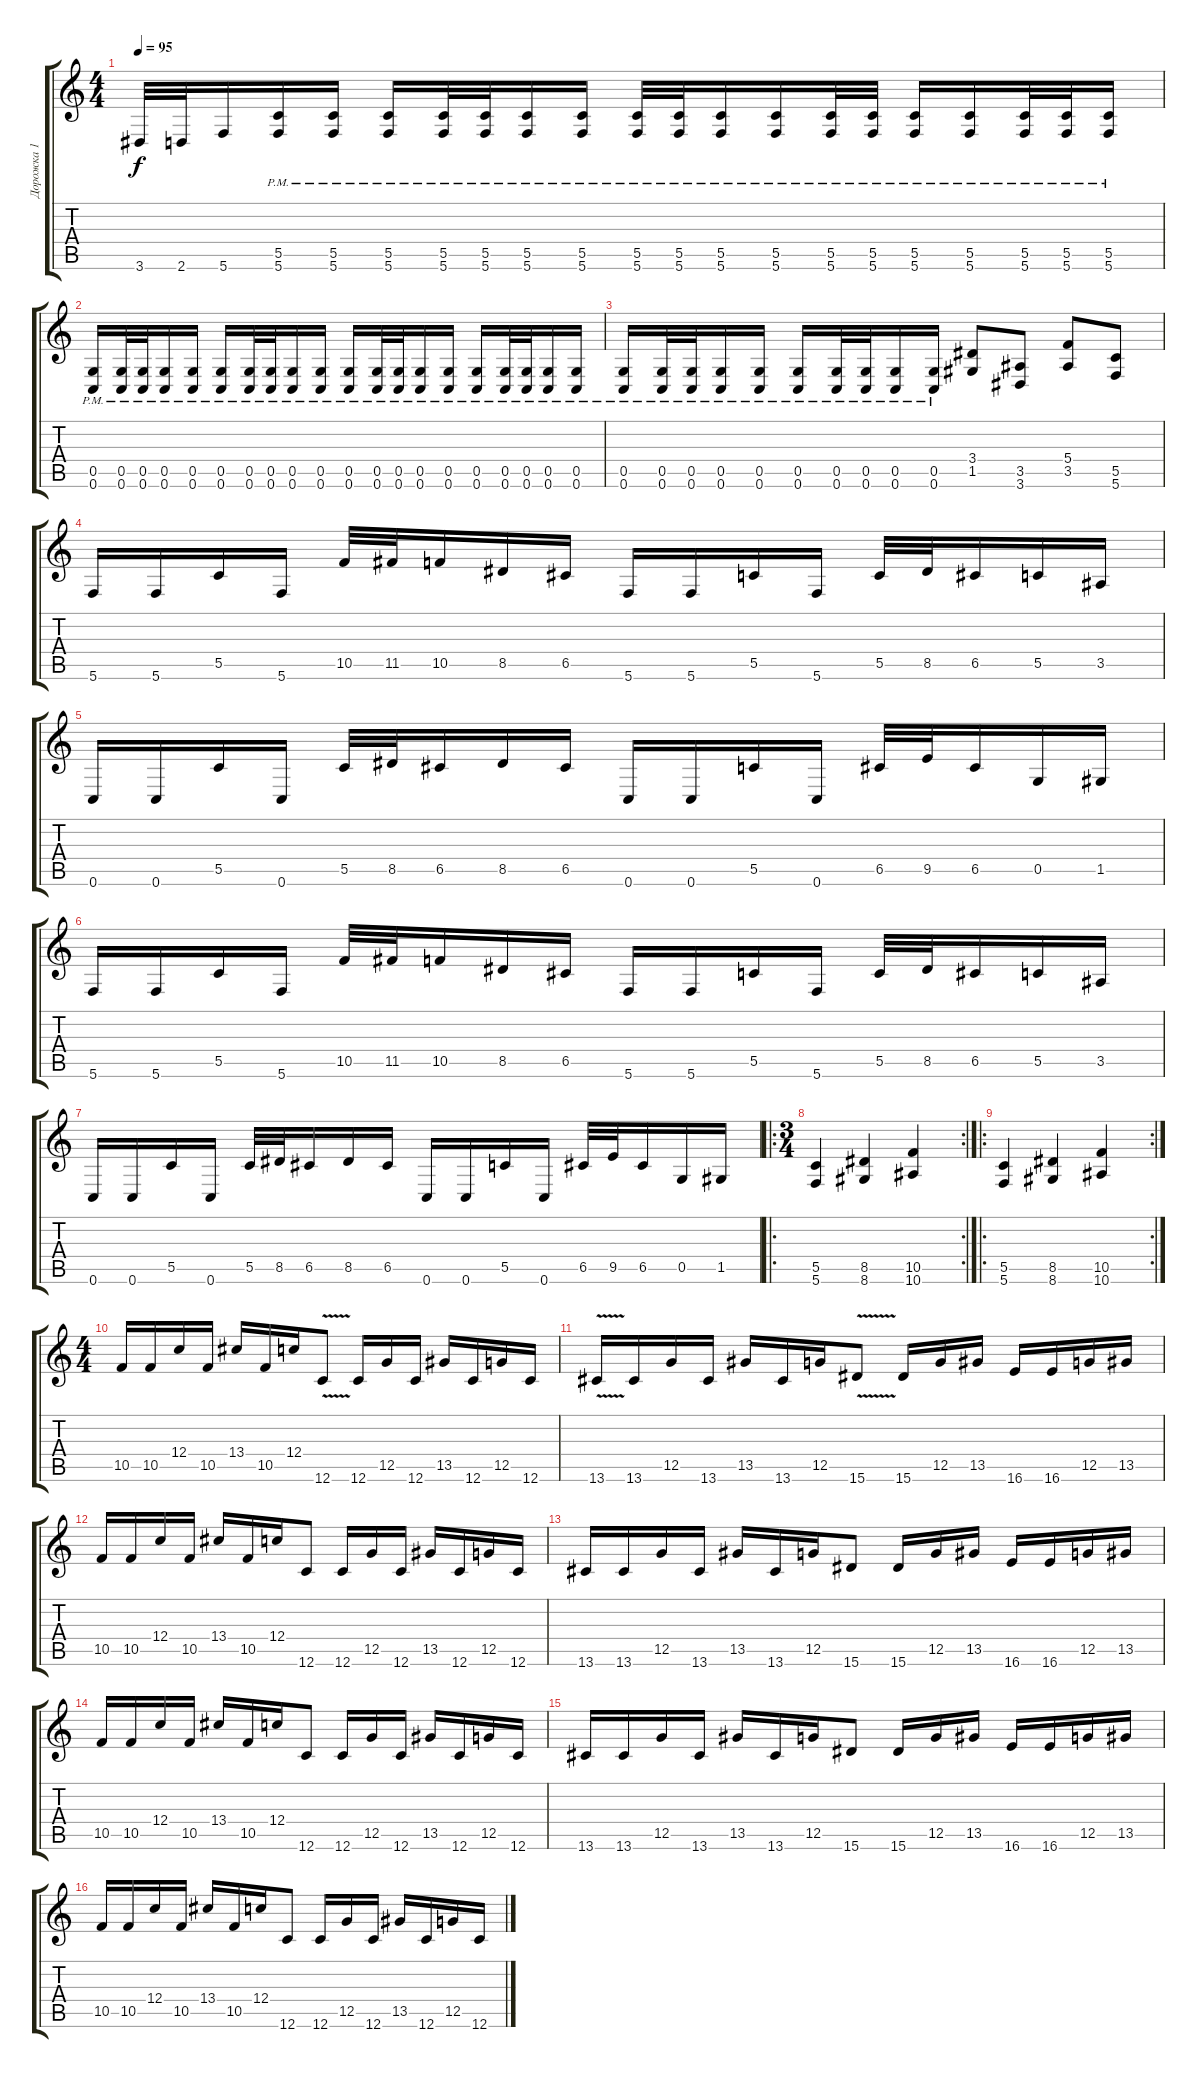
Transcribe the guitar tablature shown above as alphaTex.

\track ("Дорожка 1" "Дорожка 1") {instrument distortionguitar}
\staff {score tabs}
\tuning (D4 A3 F3 C3 G2 C2) {hide}
\ts (4 4)
\tempo 95
\clef g2
\ks c
3.6.32{dy f} 2.6.32 5.6.16 (5.5{pm} 5.6{pm}).16 (5.5{pm} 5.6{pm}).16 (5.5{pm} 5.6{pm}).16 (5.5{pm} 5.6{pm}).32 (5.5{pm} 5.6{pm}).32 (5.5{pm} 5.6{pm}).16 (5.5{pm} 5.6{pm}).16 (5.5{pm} 5.6{pm}).32 (5.5{pm} 5.6{pm}).32 (5.5{pm} 5.6{pm}).16 (5.5{pm} 5.6{pm}).16 (5.5{pm} 5.6{pm}).32 (5.5{pm} 5.6{pm}).32 (5.5{pm} 5.6{pm}).16 (5.5{pm} 5.6{pm}).16 (5.5{pm} 5.6{pm}).32 (5.5{pm} 5.6{pm}).32 (5.5{pm} 5.6{pm}).16 |
(0.5{pm} 0.6{pm}).16 (0.5{pm} 0.6{pm}).32 (0.5{pm} 0.6{pm}).32 (0.5{pm} 0.6{pm}).16 (0.5{pm} 0.6{pm}).16 (0.5{pm} 0.6{pm}).16 (0.5{pm} 0.6{pm}).32 (0.5{pm} 0.6{pm}).32 (0.5{pm} 0.6{pm}).16 (0.5{pm} 0.6{pm}).16 (0.5{pm} 0.6{pm}).16 (0.5{pm} 0.6{pm}).32 (0.5{pm} 0.6{pm}).32 (0.5{pm} 0.6{pm}).16 (0.5{pm} 0.6{pm}).16 (0.5{pm} 0.6{pm}).16 (0.5{pm} 0.6{pm}).32 (0.5{pm} 0.6{pm}).32 (0.5{pm} 0.6{pm}).16 (0.5{pm} 0.6{pm}).16 |
(0.5{pm} 0.6{pm}).16 (0.5{pm} 0.6{pm}).32 (0.5{pm} 0.6{pm}).32 (0.5{pm} 0.6{pm}).16 (0.5{pm} 0.6{pm}).16 (0.5{pm} 0.6{pm}).16 (0.5{pm} 0.6{pm}).32 (0.5{pm} 0.6{pm}).32 (0.5{pm} 0.6{pm}).16 (0.5{pm} 0.6{pm}).16 (3.4 1.5).8 (3.5 3.6).8 (5.4 3.5).8 (5.5 5.6).8 |
5.6.16 5.6.16 5.5.16 5.6.16 10.5.32 11.5.32 10.5.16 8.5.16 6.5.16 5.6.16 5.6.16 5.5.16 5.6.16 5.5.32 8.5.32 6.5.16 5.5.16 3.5.16 |
0.6.16 0.6.16 5.5.16 0.6.16 5.5.32 8.5.32 6.5.16 8.5.16 6.5.16 0.6.16 0.6.16 5.5.16 0.6.16 6.5.32 9.5.32 6.5.16 0.5.16 1.5.16 |
5.6.16 5.6.16 5.5.16 5.6.16 10.5.32 11.5.32 10.5.16 8.5.16 6.5.16 5.6.16 5.6.16 5.5.16 5.6.16 5.5.32 8.5.32 6.5.16 5.5.16 3.5.16 |
0.6.16 0.6.16 5.5.16 0.6.16 5.5.32 8.5.32 6.5.16 8.5.16 6.5.16 0.6.16 0.6.16 5.5.16 0.6.16 6.5.32 9.5.32 6.5.16 0.5.16 1.5.16 |
\ro
\rc 2
\ts (3 4)
(5.5 5.6).4 (8.5 8.6).4 (10.5 10.6).4 |
\ro
\rc 2
(5.5 5.6).4 (8.5 8.6).4 (10.5 10.6).4 |
\ts (4 4)
10.5.16 10.5.16 12.4.16 10.5.16 13.4.16 10.5.16 12.4.16 12.6{v}.8 12.6.16 12.5.16 12.6.16 13.5.16 12.6.16 12.5.16 12.6.16 |
13.6{v}.16 13.6.16 12.5.16 13.6.16 13.5.16 13.6.16 12.5.16 15.6{v}.8 15.6.16 12.5.16 13.5.16 16.6.16 16.6.16 12.5.16 13.5.16 |
10.5.16 10.5.16 12.4.16 10.5.16 13.4.16 10.5.16 12.4.16 12.6.8 12.6.16 12.5.16 12.6.16 13.5.16 12.6.16 12.5.16 12.6.16 |
13.6.16 13.6.16 12.5.16 13.6.16 13.5.16 13.6.16 12.5.16 15.6.8 15.6.16 12.5.16 13.5.16 16.6.16 16.6.16 12.5.16 13.5.16 |
10.5.16 10.5.16 12.4.16 10.5.16 13.4.16 10.5.16 12.4.16 12.6.8 12.6.16 12.5.16 12.6.16 13.5.16 12.6.16 12.5.16 12.6.16 |
13.6.16 13.6.16 12.5.16 13.6.16 13.5.16 13.6.16 12.5.16 15.6.8 15.6.16 12.5.16 13.5.16 16.6.16 16.6.16 12.5.16 13.5.16 |
10.5.16 10.5.16 12.4.16 10.5.16 13.4.16 10.5.16 12.4.16 12.6.8 12.6.16 12.5.16 12.6.16 13.5.16 12.6.16 12.5.16 12.6.16
